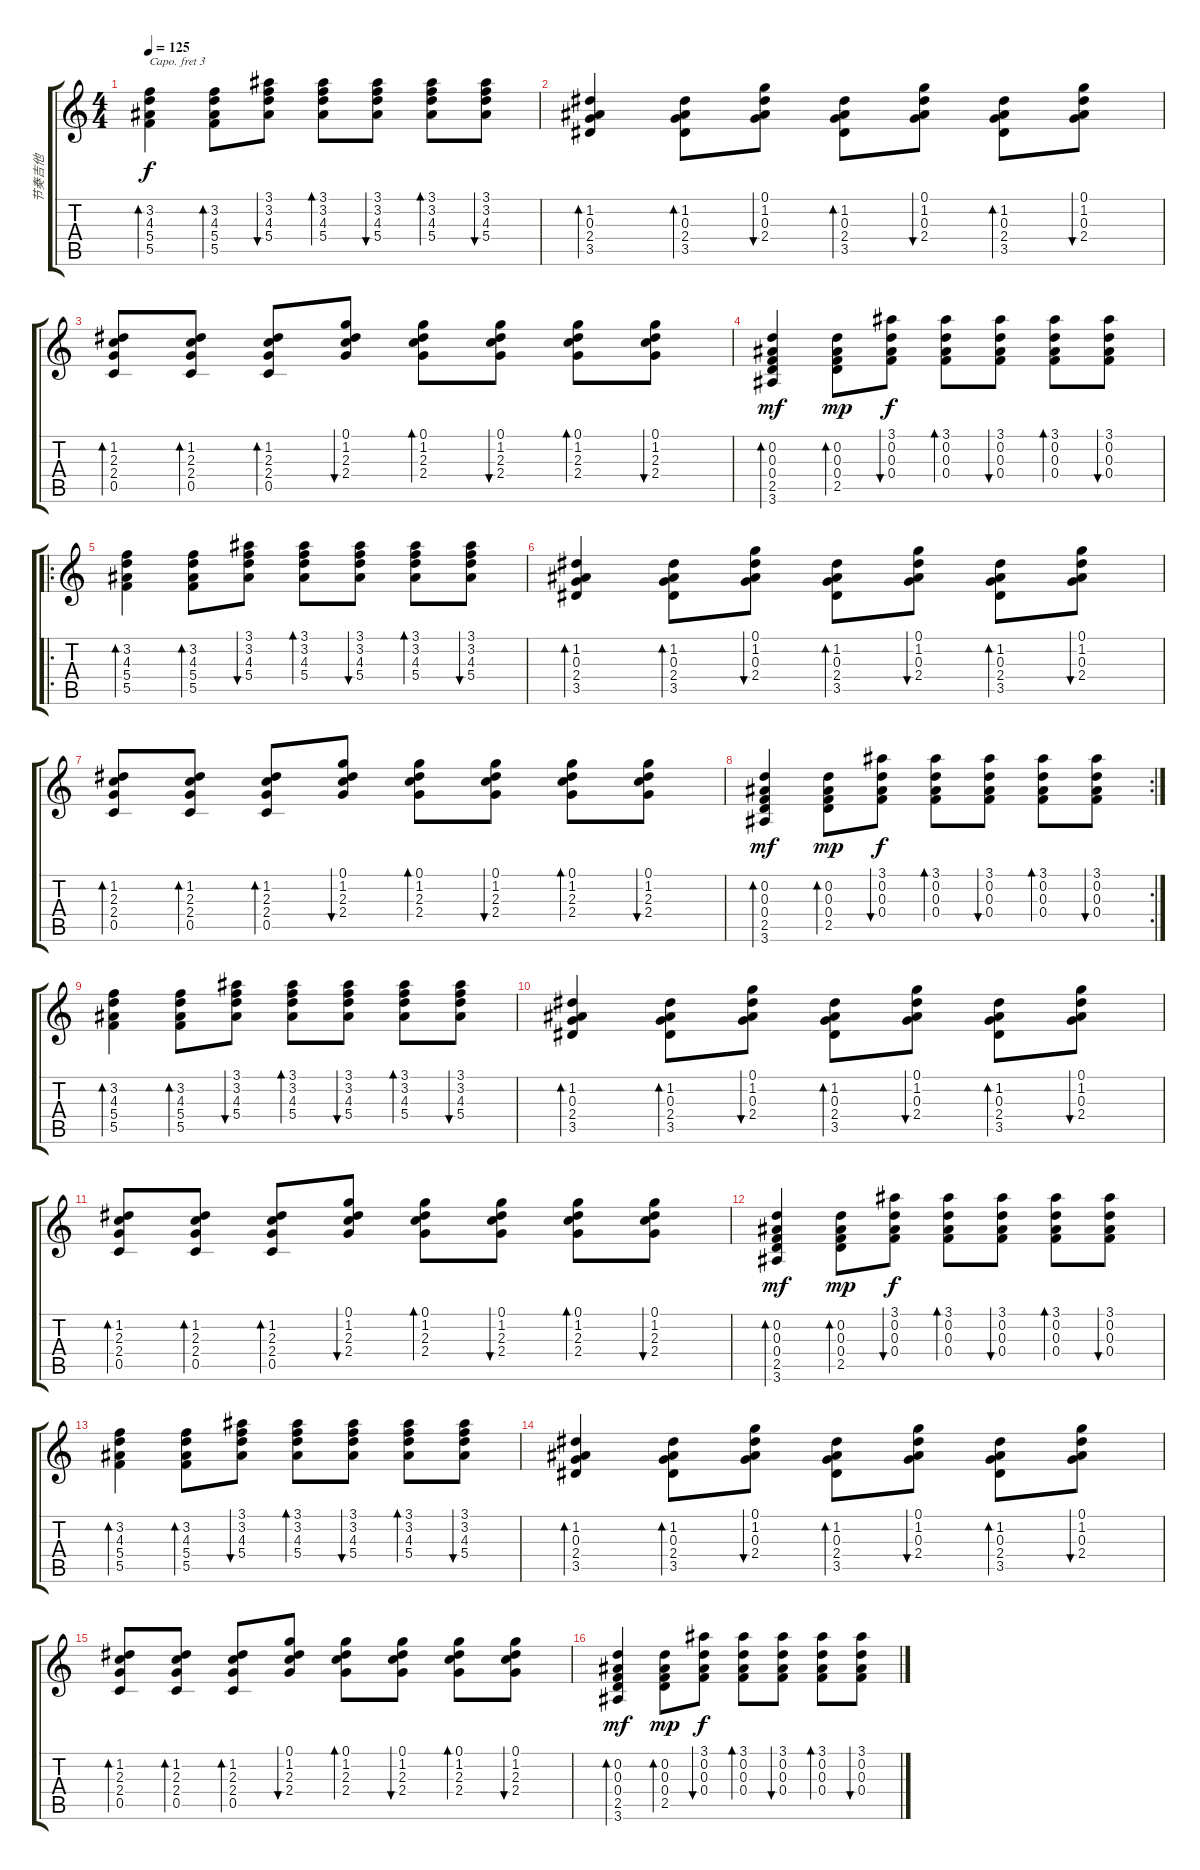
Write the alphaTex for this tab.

\track ("节奏吉他" "节奏吉他") {instrument acousticguitarsteel}
\staff {score tabs}
\capo 3
\tuning (E4 B3 G3 D3 A2 E2) {hide}
\ts (4 4)
\tempo 125
\clef g2
\ks c
(3.2 4.3 5.4 5.5).4{bd 60 dy f} (3.2 4.3 5.4 5.5).8{bd 60} (3.1 3.2 4.3 5.4).8{bu 60} (3.1 3.2 4.3 5.4).8{bd 60} (3.1 3.2 4.3 5.4).8{bu 60} (3.1 3.2 4.3 5.4).8{bd 60} (3.1 3.2 4.3 5.4).8{bu 60} |
(1.2 0.3 2.4 3.5).4{bd 60} (1.2 0.3 2.4 3.5).8{bd 60} (0.1 1.2 0.3 2.4).8{bu 60} (1.2 0.3 2.4 3.5).8{bd 60} (0.1 1.2 0.3 2.4).8{bu 60} (1.2 0.3 2.4 3.5).8{bd 60} (0.1 1.2 0.3 2.4).8{bu 60} |
(1.2 2.3 2.4 0.5).8{bd 120} (1.2 2.3 2.4 0.5).8{bd 120} (1.2 2.3 2.4 0.5).8{bd 120} (0.1 1.2 2.3 2.4).8{bu 120} (0.1 1.2 2.3 2.4).8{bd 120} (0.1 1.2 2.3 2.4).8{bu 120} (0.1 1.2 2.3 2.4).8{bd 120} (0.1 1.2 2.3 2.4).8{bu 120} |
(0.2 0.3 0.4 2.5 3.6).4{bd 60 dy mf} (0.2 0.3 0.4 2.5).8{bd 60 dy mp} (3.1 0.2 0.3 0.4).8{bu 120 dy f} (3.1 0.2 0.3 0.4).8{bd 60} (3.1 0.2 0.3 0.4).8{bu 60} (3.1 0.2 0.3 0.4).8{bd 60} (3.1 0.2 0.3 0.4).8{bu 60} |
\ro
(3.2 4.3 5.4 5.5).4{bd 60} (3.2 4.3 5.4 5.5).8{bd 60} (3.1 3.2 4.3 5.4).8{bu 60} (3.1 3.2 4.3 5.4).8{bd 60} (3.1 3.2 4.3 5.4).8{bu 60} (3.1 3.2 4.3 5.4).8{bd 60} (3.1 3.2 4.3 5.4).8{bu 60} |
(1.2 0.3 2.4 3.5).4{bd 60} (1.2 0.3 2.4 3.5).8{bd 60} (0.1 1.2 0.3 2.4).8{bu 60} (1.2 0.3 2.4 3.5).8{bd 60} (0.1 1.2 0.3 2.4).8{bu 60} (1.2 0.3 2.4 3.5).8{bd 60} (0.1 1.2 0.3 2.4).8{bu 60} |
(1.2 2.3 2.4 0.5).8{bd 120} (1.2 2.3 2.4 0.5).8{bd 120} (1.2 2.3 2.4 0.5).8{bd 120} (0.1 1.2 2.3 2.4).8{bu 120} (0.1 1.2 2.3 2.4).8{bd 120} (0.1 1.2 2.3 2.4).8{bu 120} (0.1 1.2 2.3 2.4).8{bd 120} (0.1 1.2 2.3 2.4).8{bu 120} |
\rc 2
(0.2 0.3 0.4 2.5 3.6).4{bd 60 dy mf} (0.2 0.3 0.4 2.5).8{bd 60 dy mp} (3.1 0.2 0.3 0.4).8{bu 120 dy f} (3.1 0.2 0.3 0.4).8{bd 60} (3.1 0.2 0.3 0.4).8{bu 60} (3.1 0.2 0.3 0.4).8{bd 60} (3.1 0.2 0.3 0.4).8{bu 60} |
(3.2 4.3 5.4 5.5).4{bd 60 volume 9} (3.2 4.3 5.4 5.5).8{bd 60} (3.1 3.2 4.3 5.4).8{bu 60} (3.1 3.2 4.3 5.4).8{bd 60} (3.1 3.2 4.3 5.4).8{bu 60} (3.1 3.2 4.3 5.4).8{bd 60} (3.1 3.2 4.3 5.4).8{bu 60} |
(1.2 0.3 2.4 3.5).4{bd 60} (1.2 0.3 2.4 3.5).8{bd 60} (0.1 1.2 0.3 2.4).8{bu 60} (1.2 0.3 2.4 3.5).8{bd 60} (0.1 1.2 0.3 2.4).8{bu 60} (1.2 0.3 2.4 3.5).8{bd 60} (0.1 1.2 0.3 2.4).8{bu 60} |
(1.2 2.3 2.4 0.5).8{bd 120} (1.2 2.3 2.4 0.5).8{bd 120} (1.2 2.3 2.4 0.5).8{bd 120} (0.1 1.2 2.3 2.4).8{bu 120} (0.1 1.2 2.3 2.4).8{bd 120} (0.1 1.2 2.3 2.4).8{bu 120} (0.1 1.2 2.3 2.4).8{bd 120} (0.1 1.2 2.3 2.4).8{bu 120} |
(0.2 0.3 0.4 2.5 3.6).4{bd 60 dy mf} (0.2 0.3 0.4 2.5).8{bd 60 dy mp} (3.1 0.2 0.3 0.4).8{bu 120 dy f} (3.1 0.2 0.3 0.4).8{bd 60} (3.1 0.2 0.3 0.4).8{bu 60} (3.1 0.2 0.3 0.4).8{bd 60} (3.1 0.2 0.3 0.4).8{bu 60} |
(3.2 4.3 5.4 5.5).4{bd 60 volume 7} (3.2 4.3 5.4 5.5).8{bd 60} (3.1 3.2 4.3 5.4).8{bu 60} (3.1 3.2 4.3 5.4).8{bd 60} (3.1 3.2 4.3 5.4).8{bu 60} (3.1 3.2 4.3 5.4).8{bd 60} (3.1 3.2 4.3 5.4).8{bu 60} |
(1.2 0.3 2.4 3.5).4{bd 60} (1.2 0.3 2.4 3.5).8{bd 60} (0.1 1.2 0.3 2.4).8{bu 60} (1.2 0.3 2.4 3.5).8{bd 60} (0.1 1.2 0.3 2.4).8{bu 60} (1.2 0.3 2.4 3.5).8{bd 60} (0.1 1.2 0.3 2.4).8{bu 60} |
(1.2 2.3 2.4 0.5).8{bd 120} (1.2 2.3 2.4 0.5).8{bd 120} (1.2 2.3 2.4 0.5).8{bd 120} (0.1 1.2 2.3 2.4).8{bu 120} (0.1 1.2 2.3 2.4).8{bd 120} (0.1 1.2 2.3 2.4).8{bu 120} (0.1 1.2 2.3 2.4).8{bd 120} (0.1 1.2 2.3 2.4).8{bu 120} |
(0.2 0.3 0.4 2.5 3.6).4{bd 60 dy mf} (0.2 0.3 0.4 2.5).8{bd 60 dy mp} (3.1 0.2 0.3 0.4).8{bu 120 dy f} (3.1 0.2 0.3 0.4).8{bd 60} (3.1 0.2 0.3 0.4).8{bu 60} (3.1 0.2 0.3 0.4).8{bd 60} (3.1 0.2 0.3 0.4).8{bu 60}
